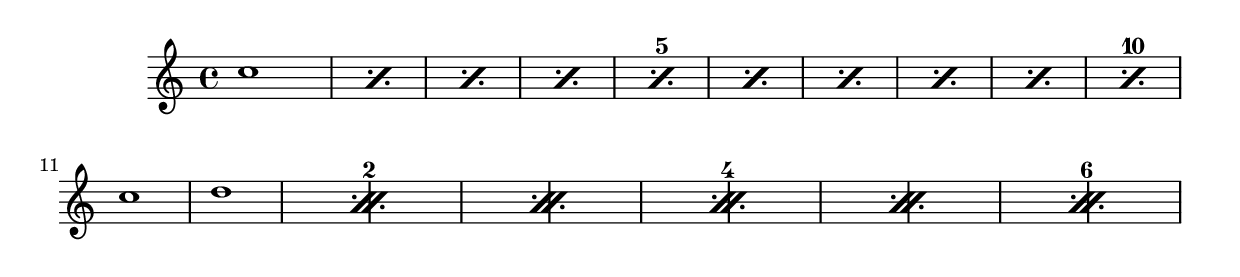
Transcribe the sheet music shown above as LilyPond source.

%% Do not edit this file; it is auto-generated from input/new
%% This file is in the public domain.
\version "2.13.0"
\header {
  texidoces = "
Se pueden mostrar los contadores de las repeticiones del tipo
porcentaje a intervalos regulares mediante el establecimiento de
la propiedad de contexto @code{repeatCountVisibility}.

"
  doctitlees = "Visibilidad del contador de repeticiones de tipo porcentaje"

%% Translation of GIT committish :<0364058d18eb91836302a567c18289209d6e9706>
  texidocde = "
Prozentwiederholungszähler können in regelmäßigen Intervallen angezeigt
werden, indem man die Eigenschaft @code{repeatCountVisibility} beeinflusst.
"
  doctitlede = "Sichtbarkeit von Prozent-Wiederholungen"

  lsrtags = "repeats, tweaks-and-overrides"
  texidoc = "
Percent repeat counters can be shown at regular intervals by setting
the context property @code{repeatCountVisibility}.
"
  doctitle = "Percent repeat count visibility"
} % begin verbatim


\relative c'' {
  \set countPercentRepeats = ##t
  \set repeatCountVisibility = #(every-nth-repeat-count-visible 5)
  \repeat percent 10 { c1 } \break
  \set repeatCountVisibility = #(every-nth-repeat-count-visible 2)
  \repeat percent 6 { c1 d1 }
}
